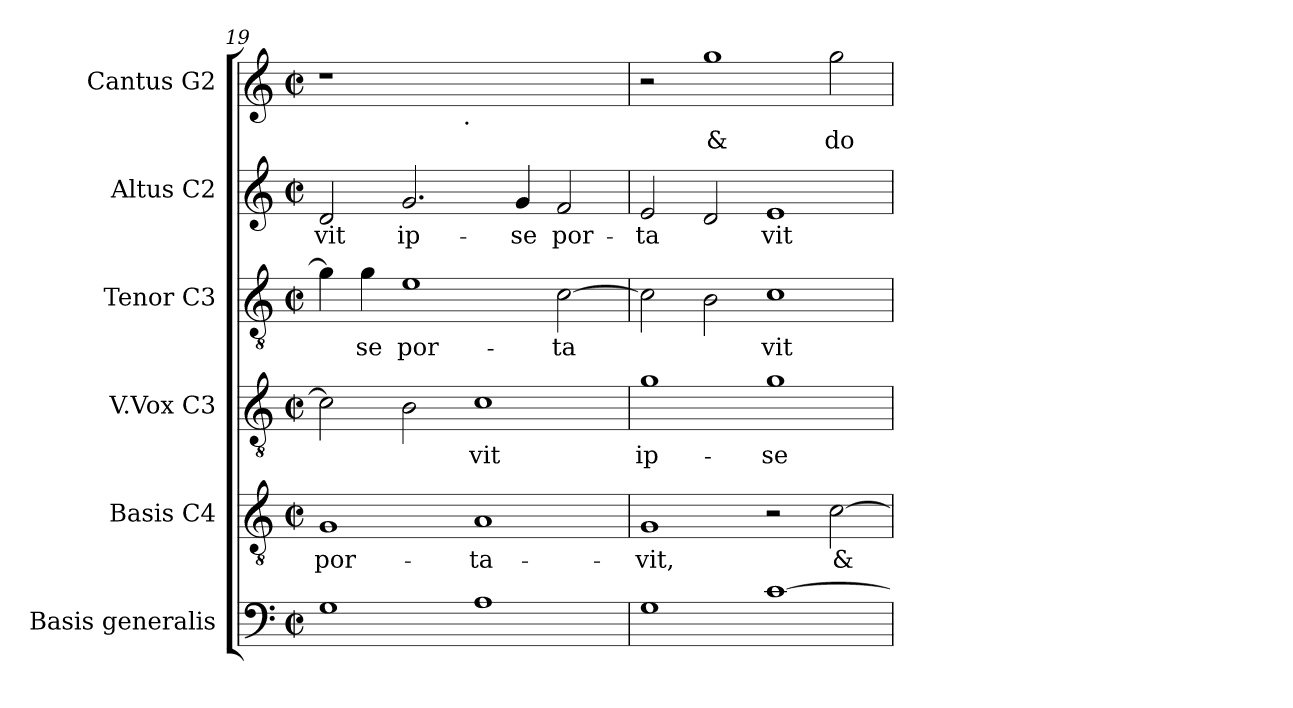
**kern	**kern	**text	**kern	**text	**kern	**text	**kern	**text	**kern	**text
*part6	*part5	*part5	*part4	*part4	*part3	*part3	*part2	*part2	*part1	*part1
*staff6	*staff5	*staff5	*staff4	*staff4	*staff3	*staff3	*staff2	*staff2	*staff1	*staff1
*I"Basis  generalis	*I"Basis  C4	*	*I"V.Vox  C3	*	*I"Tenor  C3	*	*I"Altus  C2	*	*I"Cantus  G2	*
*	*I'B	*	*	*	*I'T	*	*I'A	*	*I'C	*
!!LO:PB:g=z
*clefF4	*clefGv2	*	*clefGv2	*	*clefGv2	*	*clefG2	*	*clefG2	*
*k[]	*k[]	*	*k[]	*	*k[]	*	*k[]	*	*k[]	*
*C:	*C:	*	*C:	*	*C:	*	*C:	*	*C:	*
*M2/2	*M2/2	*	*M2/2	*	*M2/2	*	*M2/2	*	*M2/2	*
*met(c|)	*met(c|)	*	*met(c|)	*	*met(c|)	*	*met(c|)	*	*met(c|)	*
=19	=19	=19	=19	=19	=19	=19	=19	=19	=19	=19
!	!	!LO:LY:b:cj	!	!LO:LY:b:cj	!	!LO:LY:b:cj	!	!LO:LY:b:cj	!	!
*	*	*	*	*	*	*	*	*	*^	*
1G	1G	por-	2c\]	--	4g\]	--	2d/	-vit	1r	2ryy	.
!	!	!	!	!	!	!LO:LY:b:cj	!	!	!	!	!
.	.	.	.	.	4g\	-se	.	.	.	.	.
!	!	!	!	!LO:LY:b:cj	!	!LO:LY:b:cj	!	!LO:LY:b:cj	!	!	!
.	.	.	2B\	--	1e	por-	2.g/	ip-	.	4...ryy	.
!	!	!	!	!	!	!	!	!	!	!LO:TX:b:t=.	!
.	.	.	.	.	.	.	.	.	.	1ryy	.
!	!	!LO:LY:b:cj	!	!LO:LY:b:cj	!	!	!	!	!	!	!
1A	1A	-ta-	1c	-vit	.	.	.	.	1ryy	.	.
!	!	!	!	!	!	!	!	!LO:LY:b:cj	!	!	!
.	.	.	.	.	.	.	4g/	-se	.	.	.
!	!	!	!	!	!	!LO:LY:b:cj	!	!LO:LY:b:cj	!	!	!
.	.	.	.	.	[>2c\	-ta-	2f/	por-	.	.	.
.	.	.	.	.	.	.	.	.	.	32ryy	.
=20	=20	=20	=20	=20	=20	=20	=20	=20	=20	=20	=20
!	!	!LO:LY:b:cj	!	!LO:LY:b:cj	!	!LO:LY:b:cj	!	!LO:LY:b:cj	!	!	!
*	*	*	*	*	*	*	*	*	*v	*v	*
1G	1G	-vit,	1g	ip-	2c\]	--	2e/	-ta-	2r	.
!	!	!	!	!	!	!LO:LY:b:cj	!	!LO:LY:b:cj	!	!LO:LY:b:cj
.	.	.	.	.	2B\	--	2d/	--	1gg	&
!	!	!	!	!LO:LY:b:cj	!	!LO:LY:b:cj	!	!LO:LY:b:cj	!	!
[>1c	2r	.	1g	-se	1c	-vit	1e	-vit	.	.
!	!	!LO:LY:b:cj	!	!	!	!	!	!	!	!LO:LY:b:cj
.	[>2c\	&	.	.	.	.	.	.	2gg\	do-
=	=	=	=	=	=	=	=	=	=	=
*-	*-	*-	*-	*-	*-	*-	*-	*-	*-	*-
